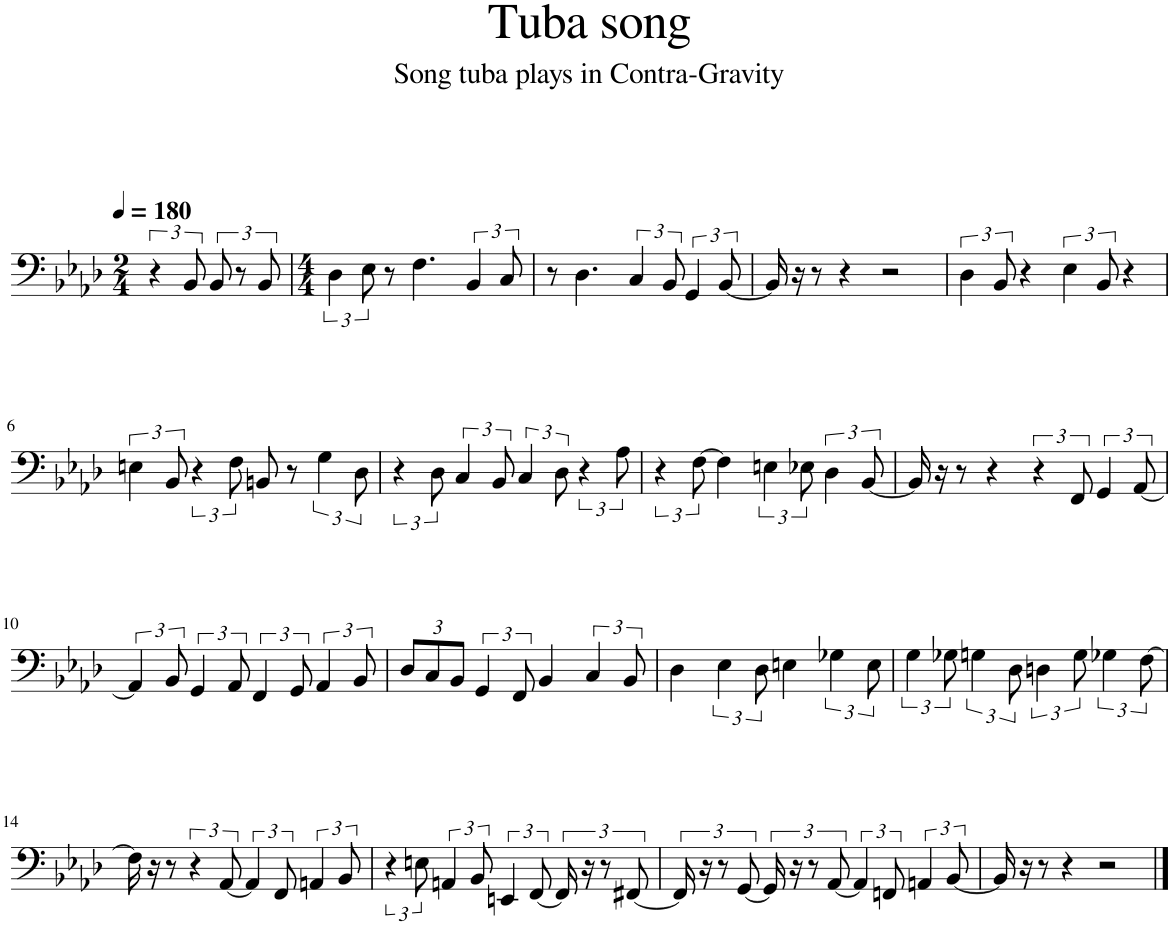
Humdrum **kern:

**kern
*part1
*staff1
*I"Tuba
*I'Tba.
*clefF4
*k[b-e-a-d-]
*M2/4
*MM180
=1
6r
12BB-/
12BB-/
12r
12BB-/
=2
*M4/4
6D-\
12E-\
8r
4.F\
6BB-/
12C/
=3
8r
4.D-\
6C/
12BB-/
6GG/
[12BB-/
=4
16BB-/]
16r
8r
4r
2r
=5
6D-\
12BB-/
4r
6E-\
12BB-/
4r
!!LO:LB:g=z
=6
6En\
12BB-/
6r
12F\
8BBn/
8r
6G\
12D-\
=7
6r
12D-\
6C/
12BB-/
6C/
12D-\
6r
12A-\
=8
6r
[12F\
4F\]
6En\
12E-X\
6D-\
[12BB-/
=9
16BB-/]
16r
8r
4r
6r
12FF/
6GG/
[12AA-/
!!LO:LB:g=z
=10
6AA-/]
12BB-/
6GG/
12AA-/
6FF/
12GG/
6AA-/
12BB-/
=11
*Xbrackettup
12D-/L
12C/
12BB-/J
*brackettup
6GG/
12FF/
4BB-/
6C/
12BB-/
=12
4D-\
6E-\
12D-\
4En\
6G-X\
12E\
=13
6G\
12G-X\
6Gn\
12D-\
6Dn\
12G\
6G-X\
[12F\
!!LO:LB:g=z
=14
16F\]
16r
8r
6r
[4AA-/
12FF/
6AAn/
12BB-/
=15
6r
12En\
6AAn/
12BB-/
6EEn/
[12FF/
24FF/]
24r
12r
[12FF#X/
=16
24FF#/]
24r
12r
[12GG/
24GG/]
24r
12r
[4AA-/
12FFn/
6AAn/
[12BB-/
=17
16BB-/]
16r
8r
4r
2r
==
*-
